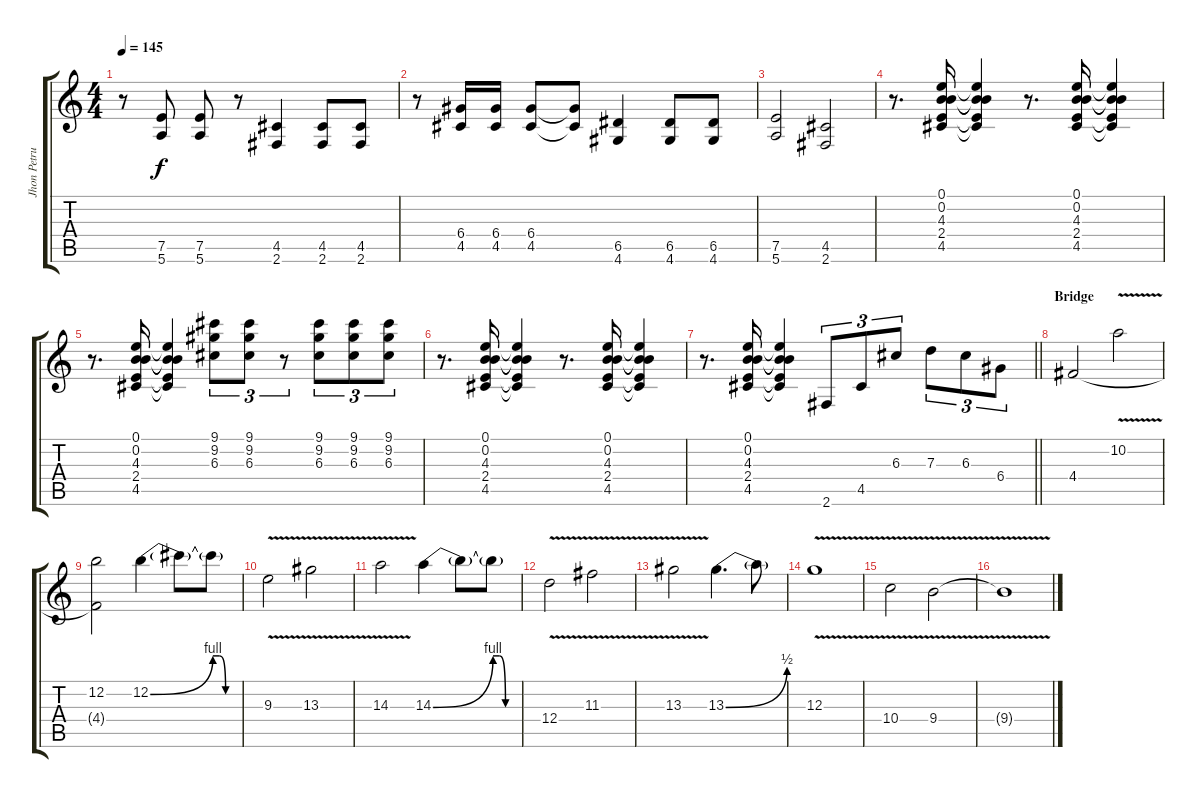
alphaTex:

\track ("Jhon Petrucci" "Jhon Petru") {instrument distortionguitar}
\staff {score tabs}
\tuning (E4 B3 G3 D3 A2 E2) {hide}
\ts (4 4)
\tempo 145
\clef g2
\ks c
r.8{dy f} (7.5 5.6).8 (7.5 5.6).8 r.8 (4.5 2.6).4 (4.5 2.6).8 (4.5 2.6).8 |
r.8 (6.4 4.5).16 (6.4 4.5).16 (6.4 4.5).8 (6.4{t} 4.5{t}).8 (6.5 4.6).4 (6.5 4.6).8 (6.5 4.6).8 |
(7.5 5.6).2 (4.5 2.6).2 |
r.8{d} (0.1 0.2 4.3 2.4 4.5).16 (0.1{t} 0.2{t} 4.3{t} 2.4{t} 4.5{t}).4 r.8{d} (0.1 0.2 4.3 2.4 4.5).16 (0.1{t} 0.2{t} 4.3{t} 2.4{t} 4.5{t}).4 |
r.8{d} (0.1 0.2 4.3 2.4 4.5).16 (0.1{t} 0.2{t} 4.3{t} 2.4{t} 4.5{t}).4 (9.1 9.2 6.3).8{tu (3 2)} (9.1 9.2 6.3).8{tu (3 2)} r.8{tu (3 2)} (9.1 9.2 6.3).8{tu (3 2)} (9.1 9.2 6.3).8{tu (3 2)} (9.1 9.2 6.3).8{tu (3 2)} |
r.8{d} (0.1 0.2 4.3 2.4 4.5).16 (0.1{t} 0.2{t} 4.3{t} 2.4{t} 4.5{t}).4 r.8{d} (0.1 0.2 4.3 2.4 4.5).16 (0.1{t} 0.2{t} 4.3{t} 2.4{t} 4.5{t}).4 |
\barLineRight lightlight
r.8{d} (0.1 0.2 4.3 2.4 4.5).16 (0.1{t} 0.2{t} 4.3{t} 2.4{t} 4.5{t}).4 2.6.8{tu (3 2)} 4.5.8{tu (3 2)} 6.3.8{tu (3 2)} 7.3.8{tu (3 2)} 6.3.8{tu (3 2)} 6.4.8{tu (3 2)} |
\section ("" "Bridge")
4.4.2 10.2{v}.2 |
(12.2 4.4{t}).2 12.2{be (bend 0 0 60 4)}.4 12.2{t}.8 12.2{be (custom 0 4 15 4 30 0 60 0) t}.8 |
9.3{v}.2 13.3{v}.2 |
14.3{v}.2 14.3{be (bend 0 0 60 4)}.4 14.3{t}.8 14.3{be (custom 0 4 15 4 30 0 60 0) t}.8 |
12.4{v}.2 11.3{v}.2 |
13.3{v}.2 13.3{be (bend 0 0 60 2)}.4{d} 13.3{t}.8 |
12.3{v}.1 |
10.4{v}.2 9.4{v}.2 |
9.4{v t}.1
